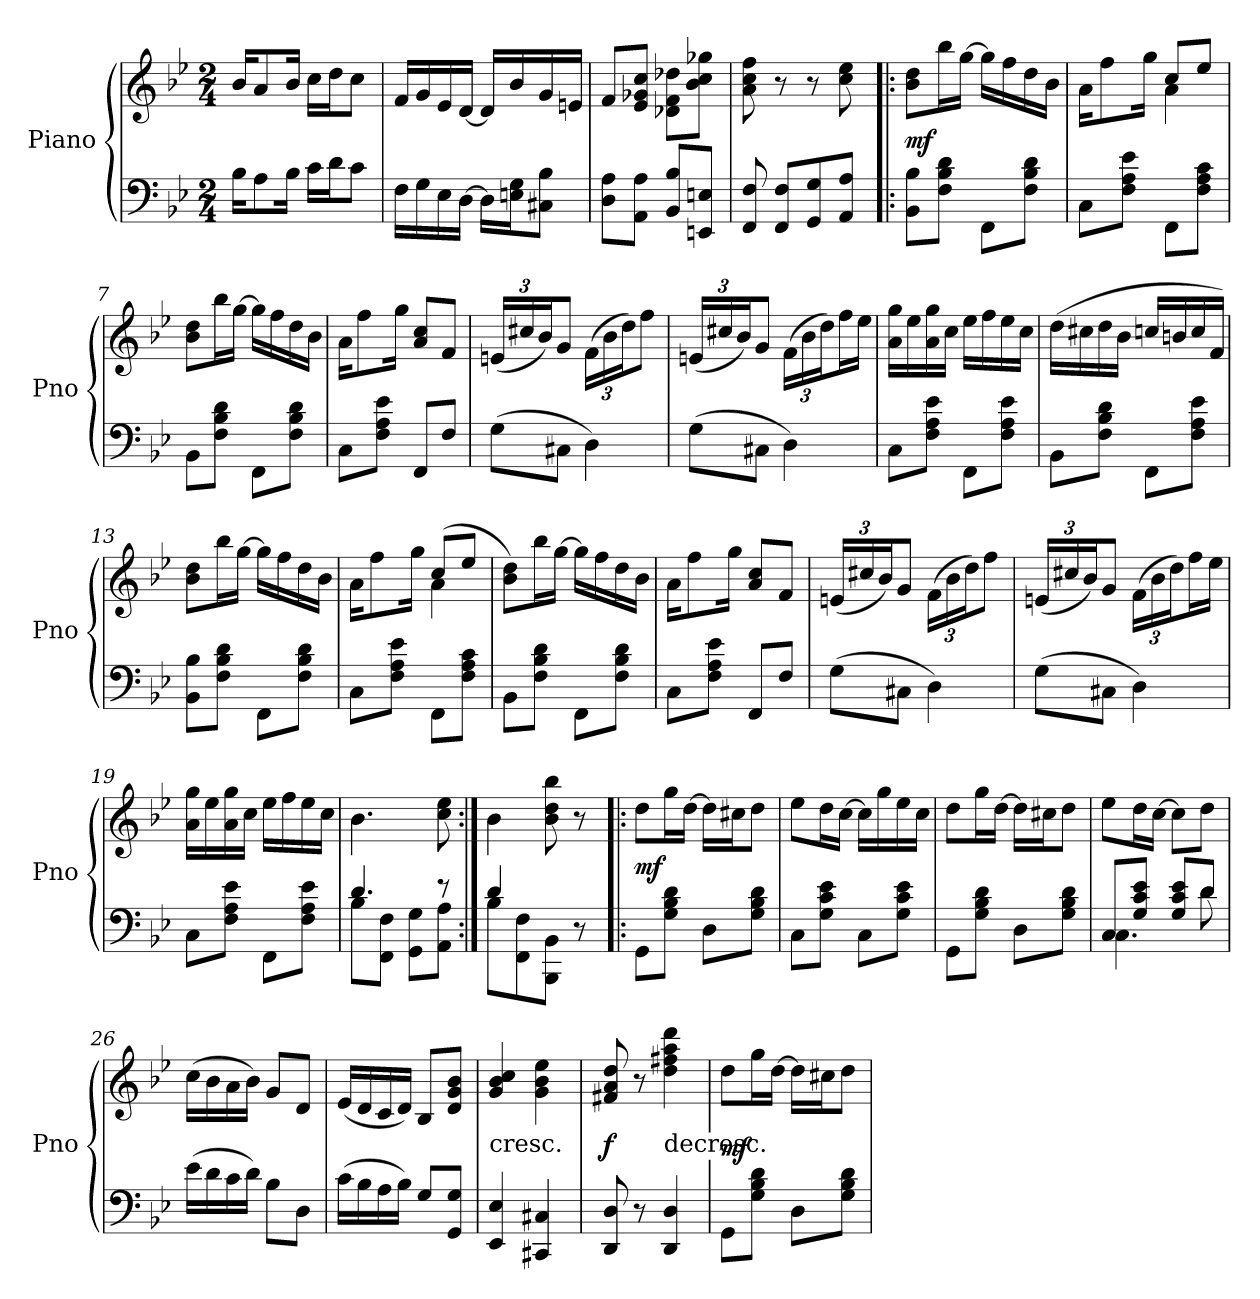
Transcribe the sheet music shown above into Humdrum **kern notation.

**kern	**kern	**dynam
*part1	*part1	*part1
*staff2	*staff1	*staff1/2
*I"Piano	*	*
*I'Pno	*	*
*clefF4	*clefG2	*
*k[b-e-]	*k[b-e-]	*
*M2/4	*M2/4	*
*MM100	*MM100	*
=1	=1	=1
16B-KL	16b-KL	.
8A	8a	.
16B-Jk	16b-Jk	.
16cLL	16ccLL	.
16dJ	16ddJ	.
8cJ	8ccJ	.
=2	=2	=2
16FLL	16fLL	.
16G	16g	.
16E-	16e-	.
[16DJJ	[16dJJ	.
16DLL]	16dLL]	.
16En 16GJ	16b-	.
8C#X 8B-J	16g	.
.	16enJJ	.
=3	=3	=3
8D 8AL	8fL	.
8AA 8AJ	8e- 8g-X 8ccJ	.
8BB- 8B-L	8d-X 8f 8dd-XL	.
8EEn 8EnJ	8b- 8cc 8gg-XJ	.
=4	=4	=4
8FF 8F	8a 8cc 8ff	.
8FF 8FL	8r	.
8GG 8G	8r	.
8AA 8AJ	8cc 8ee-	.
=5!|:	=5!|:	=5!|:
8BB- 8B-L	8b- 8ddL	mf
8F 8B- 8dJ	16bb-L	.
.	[16ggJJ	.
8FFL	16ggLL]	.
.	16ff	.
8F 8B- 8dJ	16dd	.
.	16b-JJ	.
=6	=6	=6
*	*^	*
8CL	16aKL	4ryy	.
.	8ff	.	.
8F 8A 8e-J	.	.	.
.	16ggJk	.	.
8FFL	8ccL	4a	.
8F 8A 8cJ	8ee-J	.	.
*	*v	*v	*
=7	=7	=7
8BB-L	8b- 8ddL	.
8F 8B- 8dJ	16bb-L	.
.	[16ggJJ	.
8FFL	16ggLL]	.
.	16ff	.
8F 8B- 8dJ	16dd	.
.	16b-JJ	.
=8	=8	=8
8CL	16aKL	.
.	8ff	.
8F 8A 8e-J	.	.
.	16ggJk	.
8FFL	8a 8ccL	.
8FJ	8fJ	.
=9	=9	=9
(8GL	(24enLL	.
.	24cc#X	.
.	24b-J)	.
8C#XJ	8gJ	.
4D)	(24fLL	.
.	24b-	.
.	24ddJ)	.
.	8ffJ	.
=10	=10	=10
(8GL	(24enLL	.
.	24cc#X	.
.	24b-J)	.
8C#XJ	8gJ	.
4D)	(24fLL	.
.	24b-	.
.	24ddJ)	.
.	16ffL	.
.	16ee-JJ	.
=11	=11	=11
8CL	16a 16ggLL	.
.	16ee-	.
8F 8A 8e-J	16a 16gg	.
.	16ccJJ	.
8FFL	16ee-LL	.
.	16ff	.
8F 8A 8e-J	16ee-	.
.	16ccJJ	.
=12	=12	=12
8BB-L	(16ddLL	.
.	16cc#X	.
8F 8B- 8dJ	16dd	.
.	16b-JJ	.
8FFL	16ccnLL	.
.	16bn	.
8F 8A 8e-J	16cc	.
.	16fJJ)	.
=13	=13	=13
8BB- 8B-L	8b- 8ddL	.
8F 8B- 8dJ	16bb-L	.
.	[16ggJJ	.
8FFL	16ggLL]	.
.	16ff	.
8F 8B- 8dJ	16dd	.
.	16b-JJ	.
=14	=14	=14
*	*^	*
8CL	16aKL	4ryy	.
.	8ff	.	.
8F 8A 8e-J	.	.	.
.	16ggJk	.	.
8FFL	(8ccL	4a	.
8F 8A 8cJ	8ee-J	.	.
*	*v	*v	*
=15	=15	=15
8BB-L	8b- 8ddL)	.
8F 8B- 8dJ	16bb-L	.
.	[16ggJJ	.
8FFL	16ggLL]	.
.	16ff	.
8F 8B- 8dJ	16dd	.
.	16b-JJ	.
=16	=16	=16
8CL	16aKL	.
.	8ff	.
8F 8A 8e-J	.	.
.	16ggJk	.
8FFL	8a 8ccL	.
8FJ	8fJ	.
=17	=17	=17
(8GL	(24enLL	.
.	24cc#X	.
.	24b-J)	.
8C#XJ	8gJ	.
4D)	(24fLL	.
.	24b-	.
.	24ddJ)	.
.	8ffJ	.
=18	=18	=18
(8GL	(24enLL	.
.	24cc#X	.
.	24b-J)	.
8C#XJ	8gJ	.
4D)	(24fLL	.
.	24b-	.
.	24ddJ)	.
.	16ffL	.
.	16ee-JJ	.
=19	=19	=19
8CL	16a 16ggLL	.
.	16ee-	.
8F 8A 8e-J	16a 16gg	.
.	16ccJJ	.
8FFL	16ee-LL	.
.	16ff	.
8F 8A 8e-J	16ee-	.
.	16ccJJ	.
=20	=20	=20
*^	*	*
4.d	8B-L	4.b-	.
.	8FF 8FJ	.	.
.	8GG 8GL	.	.
8r	8AA 8AJ	8cc 8ee-	.
=21:|!	=21:|!	=21:|!	=21:|!
4d	8B-L	4b-	.
.	8FF 8F	.	.
4ryy	8BBB- 8BB-J	8b- 8dd 8bb-	.
.	8r	8r	.
*v	*v	*	*
=22!|:	=22!|:	=22!|:
8GGL	8ddL	mf
8G 8B- 8dJ	16ggL	.
.	[16ddJJ	.
8DL	16ddLL]	.
.	16cc#XJ	.
8G 8B- 8dJ	8ddJ	.
=23	=23	=23
8CL	8ee-L	.
8G 8c 8e-J	16ddL	.
.	[16ccJJ	.
8CL	16ccLL]	.
.	16gg	.
8G 8c 8e-J	16ee-	.
.	16ccJJ	.
=24	=24	=24
8GGL	8ddL	.
8G 8B- 8dJ	16ggL	.
.	[16ddJJ	.
8DL	16ddLL]	.
.	16cc#XJ	.
8G 8B- 8dJ	8ddJ	.
=25	=25	=25
*^	*	*
8CL	4.C	8ee-L	.
8G 8c 8e-J	.	16ddL	.
.	.	[16ccJJ	.
8G 8c 8e-L	.	8ccL]	.
8dJ	8d	8ddJ	.
*v	*v	*	*
=26	=26	=26
(16e-LL	(16ccLL	.
16d	16b-	.
16c	16a	.
16dJJ)	16b-JJ)	.
8B-L	8gL	.
8DJ	8dJ	.
=27	=27	=27
(16cLL	(16e-LL	.
16B-	16d	.
16A	16c	.
16B-JJ)	16dJJ)	.
8GL	8B-L	.
8GG 8GJ	8d 8g 8b-J	.
=28	=28	=28
!	!LO:TX:c:t=cresc.	!
4EE- 4E-	4g 4b- 4cc	.
4CC#X 4C#X	4g 4b- 4ee-	.
=29	=29	=29
8DD 8D	8f#X 8a 8dd	f
8r	8r	.
!	!LO:TX:c:t=decresc.	!
4DD 4D	4dd 4ff#X 4aa 4ddd	.
=30	=30	=30
8GGL	8ddL	mf
8G 8B- 8dJ	16ggL	.
.	[16ddJJ	.
8DL	16ddLL]	.
.	16cc#XJ	.
8G 8B- 8dJ	8ddJ	.
=	=	=
*-	*-	*-
